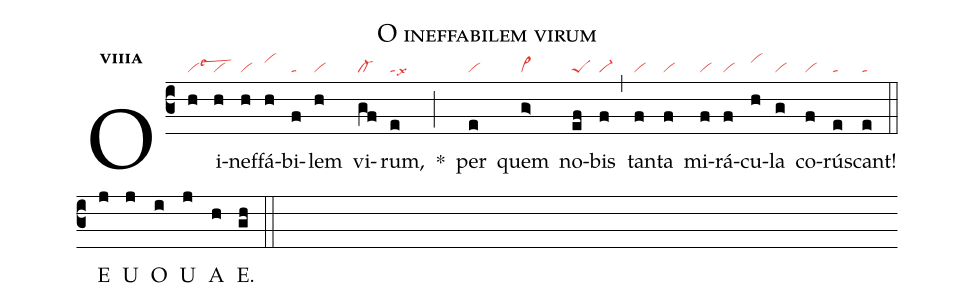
name:O ineffabilem virum;
office-part:an;
mode:8a;
nabc-lines:1;
%%
initial-style: 1;
name:O ineffabilem virum;
mode: 8;
office-part: Antiphona;
annotation: Ant.;
annotation: viii a;
nabc-lines:1;
%%
(c3) O(h|vilsew3) i(h|vi)nef(h|vi)fá(h|vihj)bi(f|ta)lem(h|vi) vi(gf|cl-)rum,(e|talsx9) <sp>*</sp>(;) per(e|vi) quem(g>|vi>) no(ef|peS)bis(f|vi-) (,) tan(f|vi)ta(f|vi) mi(f|vi)rá(f|vi)cu(h|vihj)la(g|vi) co(f|vi)rús(e|ta)cant!(e|ta) (::)
<eu> E(j) U(j) O(i) U(j) A(h) E.(gh) </eu> (::)
